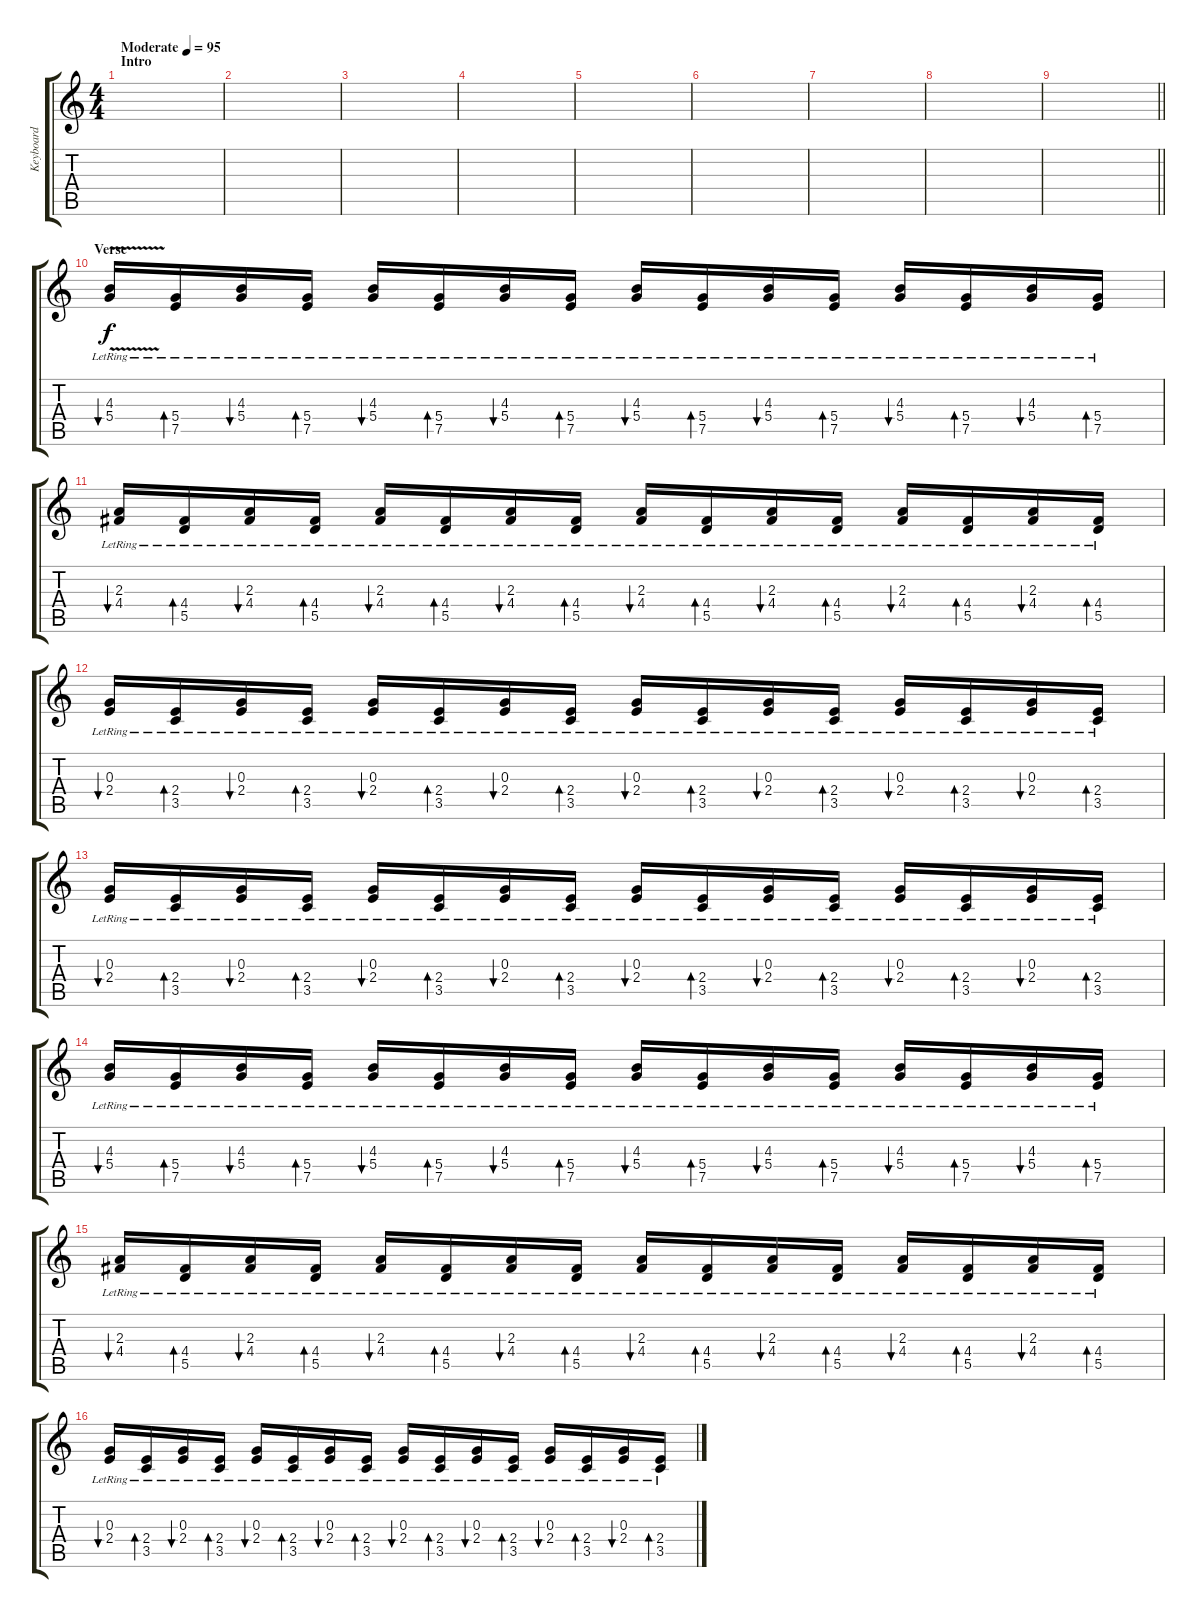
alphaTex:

\track ("Keyboard" "Keyboard") {instrument synthbass2}
\staff {score tabs}
\tuning (E4 B3 G3 D3 A2 E2) {hide}
\ts (4 4)
\section ("" "Intro")
\tempo (95 "Moderate")
\clef g2
\ks c
|
|
|
|
|
|
|
|
\barLineRight lightlight
|
\section ("" "Verse")
(4.3{v lr} 5.4{lr}).16{bu 120} (5.4{lr} 7.5{lr}).16{bd 120} (4.3{lr} 5.4{lr}).16{bu 120} (5.4{lr} 7.5{lr}).16{bd 120} (4.3{lr} 5.4{lr}).16{bu 120} (5.4{lr} 7.5{lr}).16{bd 120} (4.3{lr} 5.4{lr}).16{bu 120} (5.4{lr} 7.5{lr}).16{bd 120} (4.3{lr} 5.4{lr}).16{bu 120} (5.4{lr} 7.5{lr}).16{bd 120} (4.3{lr} 5.4{lr}).16{bu 120} (5.4{lr} 7.5{lr}).16{bd 120} (4.3{lr} 5.4{lr}).16{bu 120} (5.4{lr} 7.5{lr}).16{bd 120} (4.3{lr} 5.4{lr}).16{bu 120} (5.4{lr} 7.5{lr}).16{bd 120} |
(2.3{lr} 4.4{lr}).16{bu 120} (4.4{lr} 5.5{lr}).16{bd 120} (2.3{lr} 4.4{lr}).16{bu 120} (4.4{lr} 5.5{lr}).16{bd 120} (2.3{lr} 4.4{lr}).16{bu 120} (4.4{lr} 5.5{lr}).16{bd 120} (2.3{lr} 4.4{lr}).16{bu 120} (4.4{lr} 5.5{lr}).16{bd 120} (2.3{lr} 4.4{lr}).16{bu 120} (4.4{lr} 5.5{lr}).16{bd 120} (2.3{lr} 4.4{lr}).16{bu 120} (4.4{lr} 5.5{lr}).16{bd 120} (2.3{lr} 4.4{lr}).16{bu 120} (4.4{lr} 5.5{lr}).16{bd 120} (2.3{lr} 4.4{lr}).16{bu 120} (4.4{lr} 5.5{lr}).16{bd 120} |
(0.3{lr} 2.4{lr}).16{bu 120} (2.4{lr} 3.5{lr}).16{bd 120} (0.3{lr} 2.4{lr}).16{bu 120} (2.4{lr} 3.5{lr}).16{bd 120} (0.3{lr} 2.4{lr}).16{bu 120} (2.4{lr} 3.5{lr}).16{bd 120} (0.3{lr} 2.4{lr}).16{bu 120} (2.4{lr} 3.5{lr}).16{bd 120} (0.3{lr} 2.4{lr}).16{bu 120} (2.4{lr} 3.5{lr}).16{bd 120} (0.3{lr} 2.4{lr}).16{bu 120} (2.4{lr} 3.5{lr}).16{bd 120} (0.3{lr} 2.4{lr}).16{bu 120} (2.4{lr} 3.5{lr}).16{bd 120} (0.3{lr} 2.4{lr}).16{bu 120} (2.4{lr} 3.5{lr}).16{bd 120} |
(0.3{lr} 2.4{lr}).16{bu 120} (2.4{lr} 3.5{lr}).16{bd 120} (0.3{lr} 2.4{lr}).16{bu 120} (2.4{lr} 3.5{lr}).16{bd 120} (0.3{lr} 2.4{lr}).16{bu 120} (2.4{lr} 3.5{lr}).16{bd 120} (0.3{lr} 2.4{lr}).16{bu 120} (2.4{lr} 3.5{lr}).16{bd 120} (0.3{lr} 2.4{lr}).16{bu 120} (2.4{lr} 3.5{lr}).16{bd 120} (0.3{lr} 2.4{lr}).16{bu 120} (2.4{lr} 3.5{lr}).16{bd 120} (0.3{lr} 2.4{lr}).16{bu 120} (2.4{lr} 3.5{lr}).16{bd 120} (0.3{lr} 2.4{lr}).16{bu 120} (2.4{lr} 3.5{lr}).16{bd 120} |
(4.3{lr} 5.4{lr}).16{bu 120} (5.4{lr} 7.5{lr}).16{bd 120} (4.3{lr} 5.4{lr}).16{bu 120} (5.4{lr} 7.5{lr}).16{bd 120} (4.3{lr} 5.4{lr}).16{bu 120} (5.4{lr} 7.5{lr}).16{bd 120} (4.3{lr} 5.4{lr}).16{bu 120} (5.4{lr} 7.5{lr}).16{bd 120} (4.3{lr} 5.4{lr}).16{bu 120} (5.4{lr} 7.5{lr}).16{bd 120} (4.3{lr} 5.4{lr}).16{bu 120} (5.4{lr} 7.5{lr}).16{bd 120} (4.3{lr} 5.4{lr}).16{bu 120} (5.4{lr} 7.5{lr}).16{bd 120} (4.3{lr} 5.4{lr}).16{bu 120} (5.4{lr} 7.5{lr}).16{bd 120} |
(2.3{lr} 4.4{lr}).16{bu 120} (4.4{lr} 5.5{lr}).16{bd 120} (2.3{lr} 4.4{lr}).16{bu 120} (4.4{lr} 5.5{lr}).16{bd 120} (2.3{lr} 4.4{lr}).16{bu 120} (4.4{lr} 5.5{lr}).16{bd 120} (2.3{lr} 4.4{lr}).16{bu 120} (4.4{lr} 5.5{lr}).16{bd 120} (2.3{lr} 4.4{lr}).16{bu 120} (4.4{lr} 5.5{lr}).16{bd 120} (2.3{lr} 4.4{lr}).16{bu 120} (4.4{lr} 5.5{lr}).16{bd 120} (2.3{lr} 4.4{lr}).16{bu 120} (4.4{lr} 5.5{lr}).16{bd 120} (2.3{lr} 4.4{lr}).16{bu 120} (4.4{lr} 5.5{lr}).16{bd 120} |
(0.3{lr} 2.4{lr}).16{bu 120} (2.4{lr} 3.5{lr}).16{bd 120} (0.3{lr} 2.4{lr}).16{bu 120} (2.4{lr} 3.5{lr}).16{bd 120} (0.3{lr} 2.4{lr}).16{bu 120} (2.4{lr} 3.5{lr}).16{bd 120} (0.3{lr} 2.4{lr}).16{bu 120} (2.4{lr} 3.5{lr}).16{bd 120} (0.3{lr} 2.4{lr}).16{bu 120} (2.4{lr} 3.5{lr}).16{bd 120} (0.3{lr} 2.4{lr}).16{bu 120} (2.4{lr} 3.5{lr}).16{bd 120} (0.3{lr} 2.4{lr}).16{bu 120} (2.4{lr} 3.5{lr}).16{bd 120} (0.3{lr} 2.4{lr}).16{bu 120} (2.4{lr} 3.5{lr}).16{bd 120}
